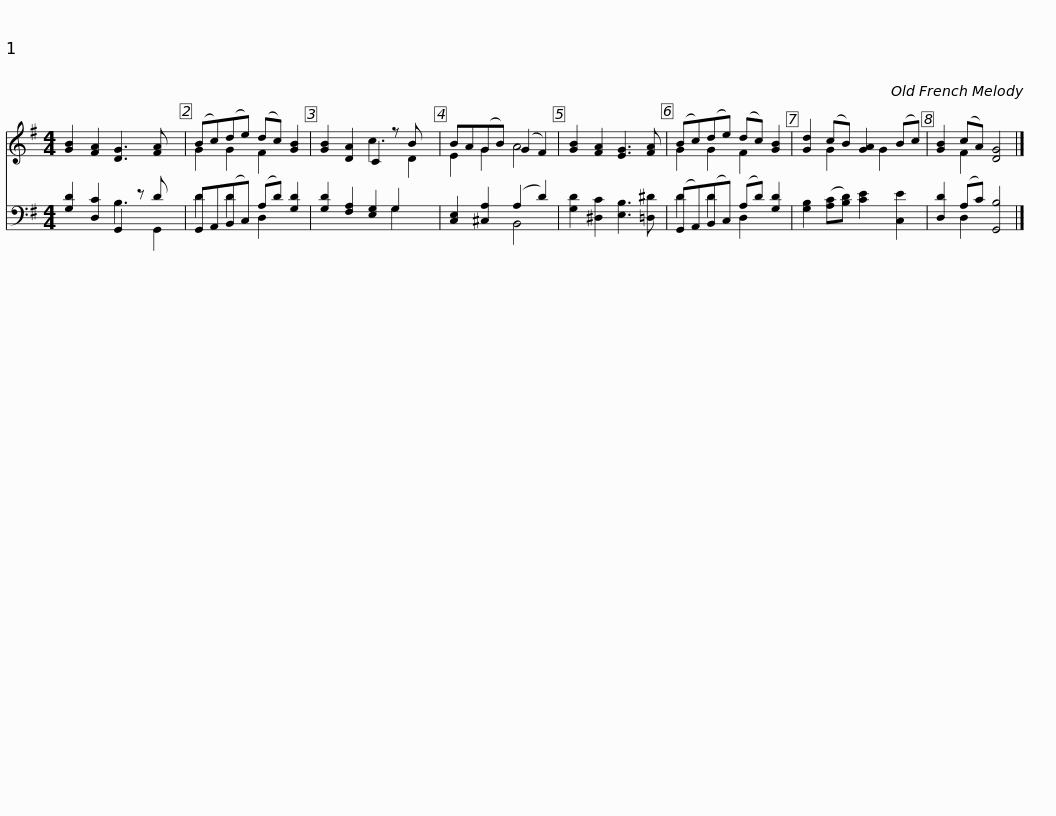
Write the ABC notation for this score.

X:1
%%score ( 1 2 ) ( 3 4 )
L:1/8
M:4/4
I:linebreak $
K:G
V:1 treble
V:2 treble
V:3 bass
V:4 bass
V:1
 [GB]2 [FA]2 [DG]3 [FA] x | (Bc)(de) (dc) [GB]2 | [GB]2 [DA]2 C2 z B x | BA(GB) (G2 F2) |$ [GB]2 [FA]2 [EG]3 [FA] | %5
 (Bc)(de) (dc) [GB]2 | [Gd]2 (cB) [GA]2 (Bc) | [GB]2 (cA) [DG]4 |] %8
V:2
 x9 | G2 G2 F2 x2 | x4 c3 D2 | E2 G2 A4 |$ x8 | %5
 G2 G2 F2 x2 | x2 G2 x G2 x | x2 F2 x4 |] %8
V:3
 [G,D]2 [D,C]2 G,,2 z D x | G,,A,,(B,,C,) (A,D) [G,D]2 | [G,D]2 [F,A,]2 [E,G,]2 G,2 x | [C,E,]2 [^C,A,]2 (A,2 D2) |$ [G,D]2 [^D,C]2 [E,B,]3 [=D,^D] | %5
 (G,,A,,)(B,,C,) (A,D) [G,D]2 | [G,B,]2 ([A,C][B,D]) [CE]2 [C,E]2 | [D,D]2 (A,C) [G,,B,]4 |] %8
V:4
 x4 B,3 G,,2 | D2 D2 D,2 x2 | x6 G,2 x | x4 B,,4 |$ x8 | %5
 D2 D2 D,2 x2 | x8 | x2 D,2 x4 |] %8
